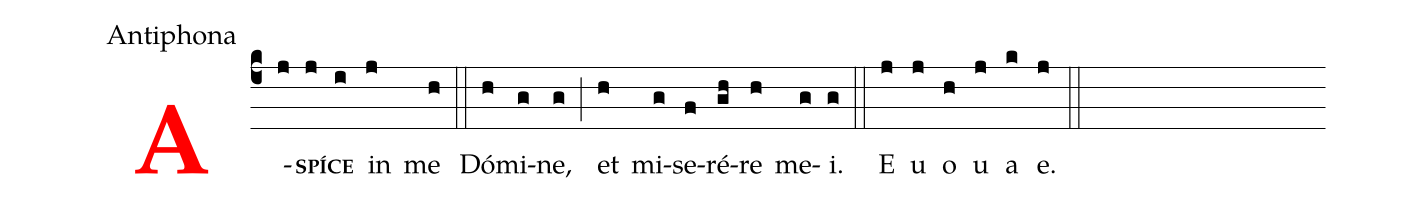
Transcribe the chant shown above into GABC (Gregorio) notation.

office-part: Antiphona;
%%
<v>\bf\textcolor{red}{A}</v>(c4j)<v>\bf\scriptsize{SPÍ}</v>(j)<v>\bf\scriptsize{CE}</v>(i) in(j) me(h) (::)
Dó(h)mi(g)ne,(g) (;) et(h) mi(g)se(f)ré(gh)re(h) me(g)i.(g) (::) E(j) u(j) o(h) u(j) a(k) e.(j) (::)
